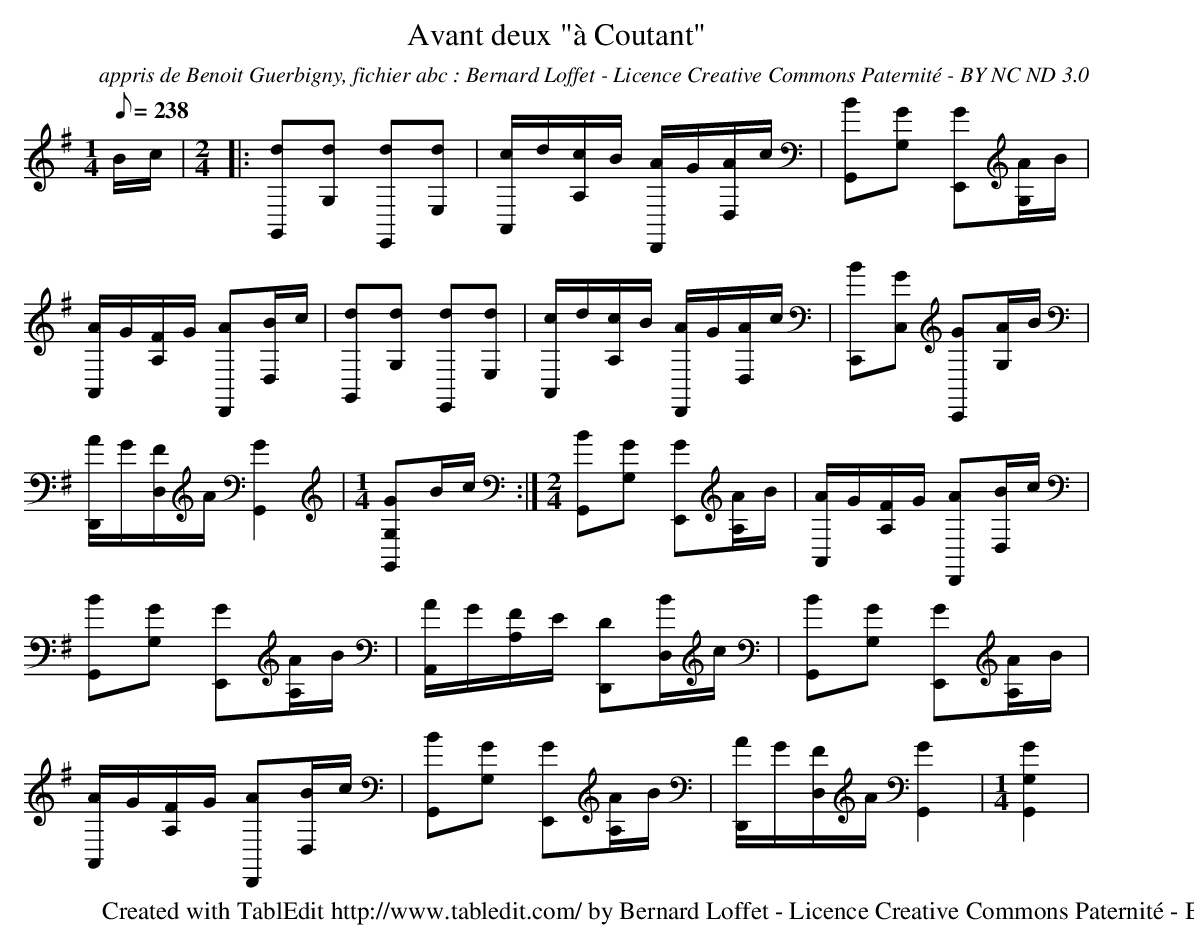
X:1
T:Avant deux "à Coutant"
C:appris de Benoit Guerbigny, fichier abc : Bernard Loffet - Licence Creative Commons Paternité - BY NC ND 3.0
L:1/8
Q:238
M:1/4
K:G
B/c/ | \
M:2/4
|: [dG,,][dG,] [dE,,][dE,] | [c/A,,/]d/[c/A,/]B/ [A/D,,/]G/[A/D,/]c/ | [BG,,][GG,] [GE,,][A/G,/]B/ | \
 [A/A,,/]G/[F/A,/]G/ [AD,,][B/D,/]c/ | [dG,,][dG,] [dE,,][dE,] | [c/A,,/]d/[c/A,/]B/ [A/D,,/]G/[A/D,/]c/ | \
 [BC,,][GC,] [GC,,][A/G,/]B/ | [A/D,,/]G/[F/D,/]A/ [G2G,,2] | \
M:1/4
 [GG,,G,]B/c/ :| \
M:2/4
 [BG,,][GG,] [GE,,][A/A,/]B/ | [A/A,,/]G/[F/A,/]G/ [AD,,][B/D,/]c/ | [BG,,][GG,] [GE,,][A/A,/]B/ | \
 [A/A,,/]G/[F/A,/]E/ [DD,,][B/D,/]c/ | [BG,,][GG,] [GE,,][A/A,/]B/ | [A/A,,/]G/[F/A,/]G/ [AD,,][B/D,/]c/ | \
 [BG,,][GG,] [GE,,][A/A,/]B/ | [A/D,,/]G/[F/D,/]A/ [G2G,,2] | \
M:1/4
 [G2G,,2G,2] | \
W:Created with TablEdit http://www.tabledit.com/ by Bernard Loffet - Licence Creative Commons Paternité - BY NC ND 3.0
